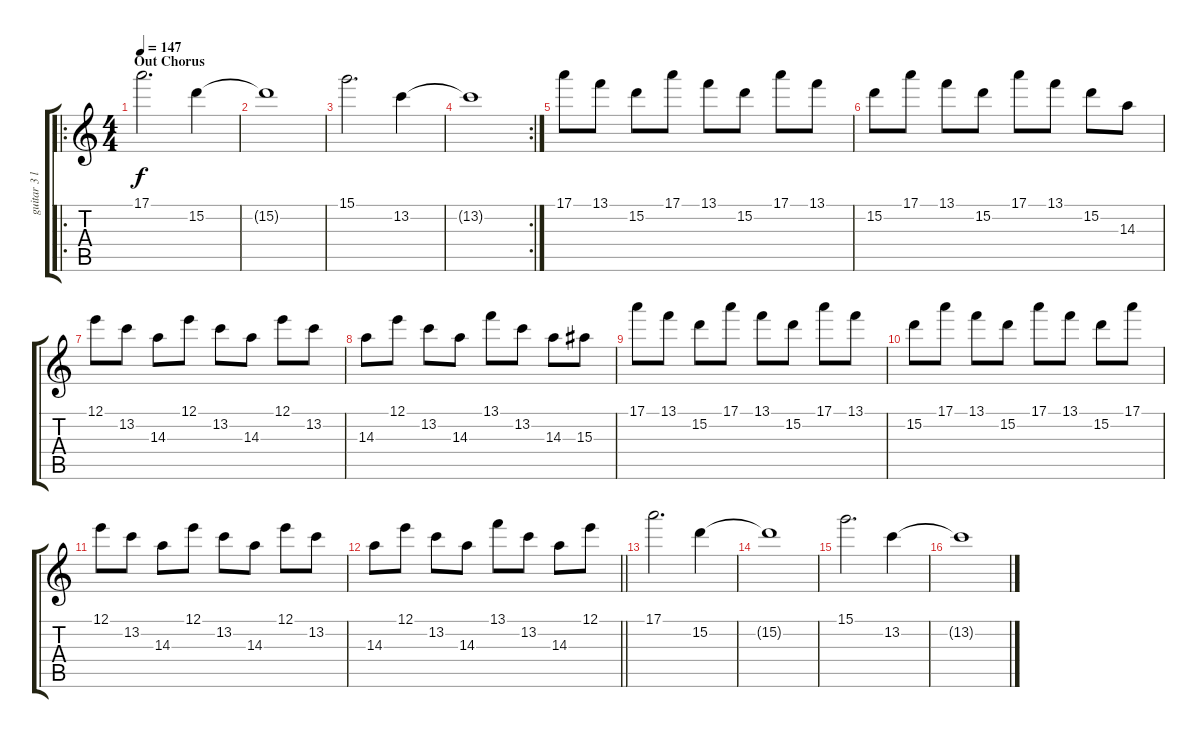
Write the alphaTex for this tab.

\track ("guitar 3 lead dis." "guitar 3 l") {instrument distortionguitar}
\staff {score tabs}
\tuning (E4 B3 G3 D3 A2 D2) {hide}
\ro
\ts (4 4)
\section ("" "Out Chorus")
\tempo 147
\clef g2
\ks c
17.1.2{d dy f} 15.2.4 |
15.2{t}.1 |
15.1.2{d} 13.2.4 |
\rc 2
13.2{t}.1 |
17.1.8 13.1.8 15.2.8 17.1.8 13.1.8 15.2.8 17.1.8 13.1.8 |
15.2.8 17.1.8 13.1.8 15.2.8 17.1.8 13.1.8 15.2.8 14.3.8 |
12.1.8 13.2.8 14.3.8 12.1.8 13.2.8 14.3.8 12.1.8 13.2.8 |
14.3.8 12.1.8 13.2.8 14.3.8 13.1.8 13.2.8 14.3.8 15.3.8 |
17.1.8 13.1.8 15.2.8 17.1.8 13.1.8 15.2.8 17.1.8 13.1.8 |
15.2.8 17.1.8 13.1.8 15.2.8 17.1.8 13.1.8 15.2.8 17.1.8 |
12.1.8 13.2.8 14.3.8 12.1.8 13.2.8 14.3.8 12.1.8 13.2.8 |
\barLineRight lightlight
14.3.8 12.1.8 13.2.8 14.3.8 13.1.8 13.2.8 14.3.8 12.1.8 |
17.1.2{d} 15.2.4 |
15.2{t}.1 |
15.1.2{d} 13.2.4 |
13.2{t}.1
